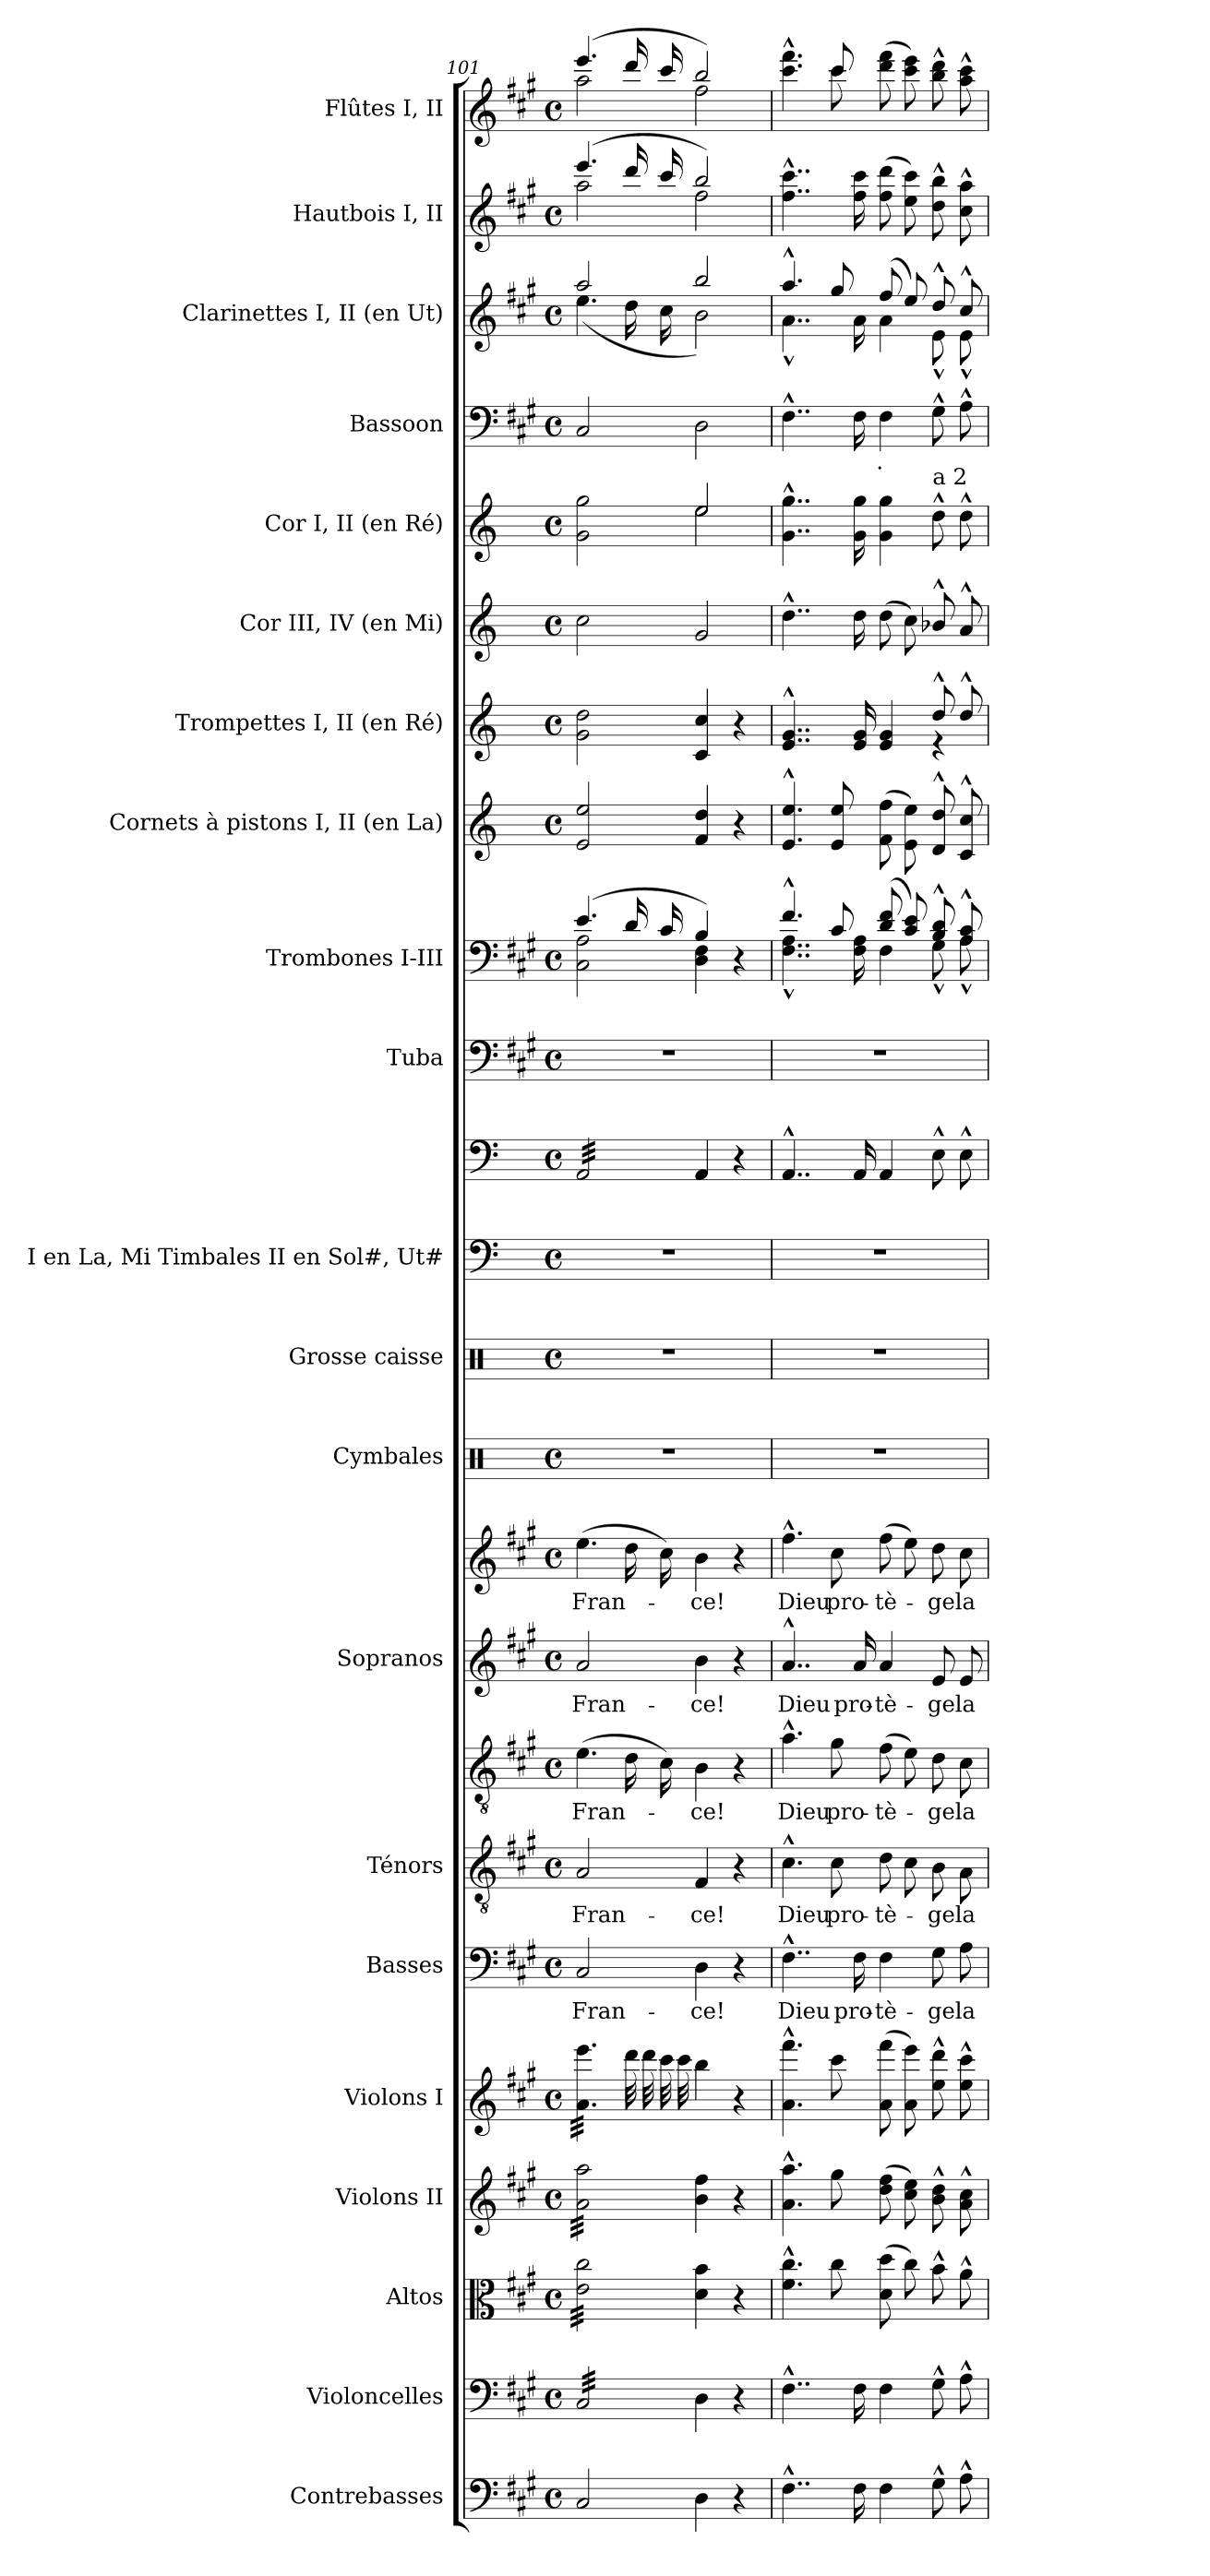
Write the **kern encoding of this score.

**kern	**kern	**kern	**kern	**kern	**kern	**text	**kern	**text	**kern	**text	**kern	**text	**kern	**text	**kern	**kern	**kern	**kern	**kern	**kern	**kern	**kern	**kern	**kern	**kern	**kern	**kern	**kern
*part21	*part20	*part19	*part18	*part17	*part16	*part16	*part15	*part15	*part15	*part15	*part14	*part14	*part14	*part14	*part13	*part12	*part11	*part11	*part10	*part9	*part8	*part7	*part6	*part5	*part4	*part3	*part2	*part1
*staff24	*staff23	*staff22	*staff21	*staff20	*staff19	*staff19	*staff18	*staff18	*staff17	*staff17	*staff16	*staff16	*staff15	*staff15	*staff14	*staff13	*staff12	*staff11	*staff10	*staff9	*staff8	*staff7	*staff6	*staff5	*staff4	*staff3	*staff2	*staff1
*I"Contrebasses	*I"Violoncelles	*I"Altos	*I"Violons II	*I"Violons I	*I"Basses	*	*I"Ténors	*	*	*	*I"Sopranos	*	*	*	*I"Cymbales	*I"Grosse caisse	*I"I en La, Mi  Timbales       II en Sol#, Ut#	*	*I"Tuba	*I"Trombones I-III	*I"Cornets à pistons I, II (en La)	*I"Trompettes I, II (en Ré)	*I"Cor III, IV (en Mi)	*I"Cor I, II (en Ré)	*I"Bassoon	*I"Clarinettes I, II (en Ut)	*I"Hautbois I, II	*I"Flûtes I, II
*I'Cb.	*I'Vlles	*I'Altos	*I'Vns II	*I'Vns I	*I'Basses	*	*I'Tén.	*	*	*	*I'Sopr.	*	*	*	*I'Cym.	*I'G. c.	*I'Timb.	*	*I'Tb.	*I'Trb.	*I'C.à p. (La)	*I'Tr. (Ré)	*I'Cor (Mi)	*I'Cor (Ré)	*	*I'Cl. (Ut)	*I'Hb.	*I'Fl.
*clefF4	*clefF4	*clefC3	*clefG2	*clefG2	*clefF4	*	*clefGv2	*	*clefGv2	*	*clefG2	*	*clefG2	*	*clefX	*clefX	*clefF4	*clefF4	*clefF4	*clefF4	*clefG2	*clefG2	*clefG2	*clefG2	*clefF4	*clefG2	*clefG2	*clefG2
*ITrd7c12	*	*	*	*	*	*	*ITrd7c12	*	*ITrd7c12	*	*	*	*	*	*	*	*	*	*	*	*ITrd2c3	*ITrd-1c-2	*ITrd5c8	*ITrd6c10	*	*	*	*
*k[f#c#g#]	*k[f#c#g#]	*k[f#c#g#]	*k[f#c#g#]	*k[f#c#g#]	*k[f#c#g#]	*	*k[f#c#g#]	*	*k[f#c#g#]	*	*k[f#c#g#]	*	*k[f#c#g#]	*	*k[]	*k[]	*k[]	*k[]	*k[f#c#g#]	*k[f#c#g#]	*k[f#c#g#]	*k[f#c#]	*k[f#c#g#d#]	*k[f#c#]	*k[f#c#g#]	*k[f#c#g#]	*k[f#c#g#]	*k[f#c#g#]
*A:	*A:	*A:	*A:	*A:	*A:	*	*A:	*	*A:	*	*A:	*	*A:	*	*C:	*C:	*C:	*C:	*A:	*A:	*A:	*D:	*E:	*D:	*A:	*A:	*A:	*A:
*M4/4	*M4/4	*M4/4	*M4/4	*M4/4	*M4/4	*	*M4/4	*	*M4/4	*	*M4/4	*	*M4/4	*	*M4/4	*M4/4	*M4/4	*M4/4	*M4/4	*M4/4	*M4/4	*M4/4	*M4/4	*M4/4	*M4/4	*M4/4	*M4/4	*M4/4
*met(c)	*met(c)	*met(c)	*met(c)	*met(c)	*met(c)	*	*met(c)	*	*met(c)	*	*met(c)	*	*met(c)	*	*met(c)	*met(c)	*met(c)	*met(c)	*met(c)	*met(c)	*met(c)	*met(c)	*met(c)	*met(c)	*met(c)	*met(c)	*met(c)	*met(c)
=101	=101	=101	=101	=101	=101	=101	=101	=101	=101	=101	=101	=101	=101	=101	=101	=101	=101	=101	=101	=101	=101	=101	=101	=101	=101	=101	=101	=101
!	!	!	!	!	!	!LO:LY:b:color=#000000	!	!	!	!	!	!	!	!	!	!	!	!	!	!	!	!	!	!	!	!	!	!
!	!	!	!	!	!	!	!	!LO:LY:b:color=#000000	!	!	!	!	!	!	!	!	!	!	!	!	!	!	!	!	!	!	!	!
!	!	!	!	!	!	!	!	!	!	!LO:LY:b:color=#000000	!	!	!	!	!	!	!	!	!	!	!	!	!	!	!	!	!	!
!	!	!	!	!	!	!	!	!	!	!	!	!LO:LY:b:color=#000000	!	!	!	!	!	!	!	!	!	!	!	!	!	!	!	!
!	!	!	!	!	!	!	!	!	!	!	!	!	!	!LO:LY:b:color=#000000	!	!	!	!	!	!	!	!	!	!	!	!	!	!
*	*	*	*	*	*	*	*	*	*	*	*	*	*	*	*	*	*	*	*	*^	*	*	*	*^	*	*^	*^	*^
*	*tremolo	*	*	*	*	*	*	*	*	*	*	*	*	*	*	*	*	*	*	*	*	*	*	*	*	*	*	*	*	*	*	*	*
*	*	*tremolo	*	*	*	*	*	*	*	*	*	*	*	*	*	*	*	*	*	*	*	*	*	*	*	*	*	*	*	*	*	*	*
*	*	*	*tremolo	*	*	*	*	*	*	*	*	*	*	*	*	*	*	*	*	*	*	*	*	*	*	*	*	*	*	*	*	*	*
*	*	*	*	*tremolo	*	*	*	*	*	*	*	*	*	*	*	*	*	*	*	*	*	*	*	*	*	*	*	*	*	*	*	*	*
*	*	*	*	*	*	*	*	*	*	*	*	*	*	*	*	*	*	*tremolo	*	*	*	*	*	*	*	*	*	*	*	*	*	*	*
2CC#i/	32C#i/LLL	32ei\ 32cc#iLLL	32ai\ 32aaiLLL	32ai\ 32eeeiLLL	2C#i/	Fran-	2AAi/	Fran-	(4.Ei\	Fran-	2ai/	Fran-	(4.eei\	Fran-	1r	1r	1r	32AAi/LLL	1r	(4.ei/	2C#i\ 2Ai	2c#i/ 2cc#i	2ai\ 2eei	2ei\	2Ai\ 2ai	2ryy	2C#i/	2aai/	(4.eei\	(4.eeei/	2aai\	(4.eeei/	2aai\
.	32C#i/	32ei\ 32cc#i	32ai\ 32aai	32ai\ 32eeei	.	.	.	.	.	.	.	.	.	.	.	.	.	32AAi/	.	.	.	.	.	.	.	.	.	.	.	.	.	.	.
.	32C#i/	32ei\ 32cc#i	32ai\ 32aai	32ai\ 32eeei	.	.	.	.	.	.	.	.	.	.	.	.	.	32AAi/	.	.	.	.	.	.	.	.	.	.	.	.	.	.	.
.	32C#i/	32ei\ 32cc#i	32ai\ 32aai	32ai\ 32eeei	.	.	.	.	.	.	.	.	.	.	.	.	.	32AAi/	.	.	.	.	.	.	.	.	.	.	.	.	.	.	.
.	32C#i/	32ei\ 32cc#i	32ai\ 32aai	32ai\ 32eeei	.	.	.	.	.	.	.	.	.	.	.	.	.	32AAi/	.	.	.	.	.	.	.	.	.	.	.	.	.	.	.
.	32C#i/	32ei\ 32cc#i	32ai\ 32aai	32ai\ 32eeei	.	.	.	.	.	.	.	.	.	.	.	.	.	32AAi/	.	.	.	.	.	.	.	.	.	.	.	.	.	.	.
.	32C#i/	32ei\ 32cc#i	32ai\ 32aai	32ai\ 32eeei	.	.	.	.	.	.	.	.	.	.	.	.	.	32AAi/	.	.	.	.	.	.	.	.	.	.	.	.	.	.	.
.	32C#i/	32ei\ 32cc#i	32ai\ 32aai	32ai\ 32eeei	.	.	.	.	.	.	.	.	.	.	.	.	.	32AAi/	.	.	.	.	.	.	.	.	.	.	.	.	.	.	.
.	32C#i/	32ei\ 32cc#i	32ai\ 32aai	32ai\ 32eeei	.	.	.	.	.	.	.	.	.	.	.	.	.	32AAi/	.	.	.	.	.	.	.	.	.	.	.	.	.	.	.
.	32C#i/	32ei\ 32cc#i	32ai\ 32aai	32ai\ 32eeei	.	.	.	.	.	.	.	.	.	.	.	.	.	32AAi/	.	.	.	.	.	.	.	.	.	.	.	.	.	.	.
.	32C#i/	32ei\ 32cc#i	32ai\ 32aai	32ai\ 32eeei	.	.	.	.	.	.	.	.	.	.	.	.	.	32AAi/	.	.	.	.	.	.	.	.	.	.	.	.	.	.	.
.	32C#i/	32ei\ 32cc#i	32ai\ 32aai	32ai\ 32eeeiJJJ	.	.	.	.	.	.	.	.	.	.	.	.	.	32AAi/	.	.	.	.	.	.	.	.	.	.	.	.	.	.	.
.	32C#i/	32ei\ 32cc#i	32ai\ 32aai	32dddi\	.	.	.	.	16Di\	.	.	.	16ddi\	.	.	.	.	32AAi/	.	16di/	.	.	.	.	.	.	.	.	16ddi\	16dddi/	.	16dddi/	.
.	32C#i/	32ei\ 32cc#i	32ai\ 32aai	32dddi\	.	.	.	.	.	.	.	.	.	.	.	.	.	32AAi/	.	.	.	.	.	.	.	.	.	.	.	.	.	.	.
.	32C#i/	32ei\ 32cc#i	32ai\ 32aai	32ccc#i\	.	.	.	.	16C#i\)	.	.	.	16cc#i\)	.	.	.	.	32AAi/	.	16c#i/	.	.	.	.	.	.	.	.	16cc#i\	16ccc#i/	.	16ccc#i/	.
.	32C#i/JJJ	32ei\ 32cc#iJJJ	32ai\ 32aaiJJJ	32ccc#i\	.	.	.	.	.	.	.	.	.	.	.	.	.	32AAi/JJJ	.	.	.	.	.	.	.	.	.	.	.	.	.	.	.
*	*	*	*	*	*	*	*	*	*	*	*	*	*	*	*	*	*	*Xtremolo	*	*	*	*	*	*	*	*	*	*	*	*	*	*	*
*	*	*	*	*Xtremolo	*	*	*	*	*	*	*	*	*	*	*	*	*	*	*	*	*	*	*	*	*	*	*	*	*	*	*	*	*
*	*	*	*Xtremolo	*	*	*	*	*	*	*	*	*	*	*	*	*	*	*	*	*	*	*	*	*	*	*	*	*	*	*	*	*	*
*	*	*Xtremolo	*	*	*	*	*	*	*	*	*	*	*	*	*	*	*	*	*	*	*	*	*	*	*	*	*	*	*	*	*	*	*
*	*Xtremolo	*	*	*	*	*	*	*	*	*	*	*	*	*	*	*	*	*	*	*	*	*	*	*	*	*	*	*	*	*	*	*	*
!	!	!	!	!	!	!LO:LY:b:color=#000000	!	!	!	!	!	!	!	!	!	!	!	!	!	!	!	!	!	!	!	!	!	!	!	!	!	!	!
!	!	!	!	!	!	!	!	!LO:LY:b:color=#000000	!	!	!	!	!	!	!	!	!	!	!	!	!	!	!	!	!	!	!	!	!	!	!	!	!
!	!	!	!	!	!	!	!	!	!	!LO:LY:b:color=#000000	!	!	!	!	!	!	!	!	!	!	!	!	!	!	!	!	!	!	!	!	!	!	!
!	!	!	!	!	!	!	!	!	!	!	!	!LO:LY:b:color=#000000	!	!	!	!	!	!	!	!	!	!	!	!	!	!	!	!	!	!	!	!	!
!	!	!	!	!	!	!	!	!	!	!	!	!	!	!LO:LY:b:color=#000000	!	!	!	!	!	!	!	!	!	!	!	!	!	!	!	!	!	!	!
4DDi\	4Di\	4di\ 4bi	4bi\ 4ff#i	4bbi\	4Di\	-ce!	4FF#i/	-ce!	4BBi\	-ce!	4bi\	-ce!	4bi\	-ce!	.	.	.	4AAi/	.	4Bi/)	4Di\ 4F#i	4di/ 4bi	4di/ 4ddi	2Bi/	2f#i/	2f#i\	2Di\	2bbi/	2bi\)	2bbi/)	2ff#i\	2bbi/)	2ff#i\
4r	4r	4r	4r	4r	4r	.	4r	.	4r	.	4r	.	4r	.	.	.	.	4r	.	4r	4ryy	4r	4r	.	.	.	.	.	.	.	.	.	.
*	*	*	*	*	*	*	*	*	*	*	*	*	*	*	*	*	*	*	*	*	*	*	*	*	*v	*v	*	*	*	*v	*v	*	*
=102	=102	=102	=102	=102	=102	=102	=102	=102	=102	=102	=102	=102	=102	=102	=102	=102	=102	=102	=102	=102	=102	=102	=102	=102	=102	=102	=102	=102	=102	=102	=102
!	!	!	!	!	!	!LO:LY:b:color=#000000	!	!	!	!	!	!	!	!	!	!	!	!	!	!	!	!	!	!	!	!	!	!	!	!	!
!	!	!	!	!	!	!	!	!LO:LY:b:color=#000000	!	!	!	!	!	!	!	!	!	!	!	!	!	!	!	!	!	!	!	!	!	!	!
!	!	!	!	!	!	!	!	!	!	!LO:LY:b:color=#000000	!	!	!	!	!	!	!	!	!	!	!	!	!	!	!	!	!	!	!	!	!
!	!	!	!	!	!	!	!	!	!	!	!	!LO:LY:b:color=#000000	!	!	!	!	!	!	!	!	!	!	!	!	!	!	!	!	!	!	!
!	!	!	!	!	!	!	!	!	!	!	!	!	!	!LO:LY:b:color=#000000	!	!	!	!	!	!	!	!	!	!	!	!	!	!	!	!	!
*	*	*	*	*	*	*	*	*	*	*	*	*	*	*	*	*	*	*	*	*	*	*	*^	*	*	*	*	*	*	*	*
4..FF#^^i\	4..F#^^i\	4.f#i\^^ 4.cc#i^^	4.ai\^^ 4.aai^^	4.ai\^^ 4.fff#i^^	4..F#^^i\	Dieu	4.C#^^i\	Dieu	4.A^^i\	Dieu	4..a^^i/	Dieu	4.ff#^^i\	Dieu	1r	1r	1r	4..AA^^i/	1r	4.f#^^i/	4..F#i\^^ 4..Ai^^	4.c#i/^^ 4.cc#i^^	4..f#i/^^ 4..ai^^	2.ryy	4..f#^^i\	4..Ai\^^ 4..ai^^	4..F#^^i\	4.aa^^i/	4..a^^i\	4..ff#i\^^ 4..ccc#i^^	4.ccc#i\^^ 4.fff#i^^	4.ryy
!	!	!	!	!	!	!	!	!LO:LY:b:color=#000000	!	!	!	!	!	!	!	!	!	!	!	!	!	!	!	!	!	!	!	!	!	!	!	!
!	!	!	!	!	!	!	!	!	!	!LO:LY:b:color=#000000	!	!	!	!	!	!	!	!	!	!	!	!	!	!	!	!	!	!	!	!	!	!
!	!	!	!	!	!	!	!	!	!	!	!	!	!	!LO:LY:b:color=#000000	!	!	!	!	!	!	!	!	!	!	!	!	!	!	!	!	!	!
.	.	8cc#i\	8gg#i\	8ccc#i\	.	.	8C#i\	pro-	8G#i\	pro-	.	.	8cc#i\	pro-	.	.	.	.	.	8c#i/	.	8c#i/ 8cc#i	.	.	.	.	.	8gg#i/	.	.	8ccc#i/	8ccc#i\
!	!	!	!	!	!	!LO:LY:b:color=#000000	!	!	!	!	!	!	!	!	!	!	!	!	!	!	!	!	!	!	!	!	!	!	!	!	!	!
!	!	!	!	!	!	!	!	!	!	!	!	!LO:LY:b:color=#000000	!	!	!	!	!	!	!	!	!	!	!	!	!	!	!	!	!	!	!	!
16FF#i\	16F#i\	.	.	.	16F#i\	pro-	.	.	.	.	16ai/	pro-	.	.	.	.	.	16AAi/	.	.	16F#i\ 16Ai	.	16f#i/ 16ai	.	16f#i\	16Ai\ 16ai	16F#i\	.	16ai\	16ff#i\ 16ccc#i	.	.
!	!	!	!	!	!	!LO:LY:b:color=#000000	!	!	!	!	!	!	!	!	!	!	!	!	!	!	!	!	!	!	!	!	!	!	!	!	!	!
!	!	!	!	!	!	!	!	!LO:LY:b:color=#000000	!	!	!	!	!	!	!	!	!	!	!	!	!	!	!	!	!	!	!	!	!	!	!	!
!	!	!	!	!	!	!	!	!	!	!LO:LY:b:color=#000000	!	!	!	!	!	!	!	!	!	!	!	!	!	!	!	!	!	!	!	!	!	!
!	!	!	!	!	!	!	!	!	!	!	!	!LO:LY:b:color=#000000	!	!	!	!	!	!	!	!	!	!	!	!	!	!	!	!	!	!	!	!
!	!	!	!	!	!	!	!	!	!	!	!	!	!	!	!	!	!	!	!	!	!	!	!	!	!	!	!LO:TX:b:cj:t=.	!	!	!	!	!
!	!	!	!	!	!	!	!	!	!	!	!	!	!	!LO:LY:b:color=#000000	!	!	!	!	!	!	!	!	!	!	!	!	!	!	!	!	!	!
4FF#i\	4F#i\	(8di\ 8ddi	(8ddi\ 8ff#i	(8ai\ 8fff#i	4F#i\	-tè-	8Di\	-tè-	(8F#i\	-tè-	4ai/	-tè-	(8ff#i\	-tè-	.	.	.	4AAi/	.	(8di/ 8f#i	4F#i\	(8di\ 8ddi	4f#i/ 4ai	.	(8f#i\	4Ai\ 4ai	4F#i\	(8ff#i/	4ai\	(8ff#i\ 8dddi	(8dddi\ 8fff#i	2ryy
.	.	8cc#i\)	8cc#i\ 8eei)	8ai\ 8eeei)	.	.	8C#i\	.	8Ei\)	.	.	.	8eei\)	.	.	.	.	.	.	8c#i/ 8ei)	.	8c#i\ 8cc#i)	.	.	8ei\)	.	.	8eei/)	.	8eei\ 8ccc#i)	8ccc#i\ 8eeei)	.
!	!	!	!	!	!	!LO:LY:b:color=#000000	!	!	!	!	!	!	!	!	!	!	!	!	!	!	!	!	!	!	!	!	!	!	!	!	!	!
!	!	!	!	!	!	!	!	!LO:LY:b:color=#000000	!	!	!	!	!	!	!	!	!	!	!	!	!	!	!	!	!	!	!	!	!	!	!	!
!	!	!	!	!	!	!	!	!	!	!LO:LY:b:color=#000000	!	!	!	!	!	!	!	!	!	!	!	!	!	!	!	!	!	!	!	!	!	!
!	!	!	!	!	!	!	!	!	!	!	!	!LO:LY:b:color=#000000	!	!	!	!	!	!	!	!	!	!	!	!	!	!	!	!	!	!	!	!
!	!	!	!	!	!	!	!	!	!	!	!	!	!	!	!	!	!	!	!	!	!	!	!	!	!	!LO:TX:a:t=a 2	!	!	!	!	!	!
!	!	!	!	!	!	!	!	!	!	!	!	!	!	!LO:LY:b:color=#000000	!	!	!	!	!	!	!	!	!	!	!	!	!	!	!	!	!	!
8GG#^^i\	8G#^^i\	8b^^i\	8bi\^^ 8ddi^^	8eei\^^ 8dddi^^	8G#i\	-ge	8BBi\	-ge	8Di\	-ge	8ei/	-ge	8ddi\	-ge	.	.	.	8E^^i\	.	8Bi/^^ 8di^^	8G#^^i\	8Bi/^^ 8bi^^	8ee^^i/	4r	8dn^^i/	8e^^i\	8G#^^i\	8dd^^i/	8e^^i\	8ddi\^^ 8bbi^^	8bbi\^^ 8dddi^^	.
!	!	!	!	!	!	!LO:LY:b:color=#000000	!	!	!	!	!	!	!	!	!	!	!	!	!	!	!	!	!	!	!	!	!	!	!	!	!	!
!	!	!	!	!	!	!	!	!LO:LY:b:color=#000000	!	!	!	!	!	!	!	!	!	!	!	!	!	!	!	!	!	!	!	!	!	!	!	!
!	!	!	!	!	!	!	!	!	!	!LO:LY:b:color=#000000	!	!	!	!	!	!	!	!	!	!	!	!	!	!	!	!	!	!	!	!	!	!
!	!	!	!	!	!	!	!	!	!	!	!	!LO:LY:b:color=#000000	!	!	!	!	!	!	!	!	!	!	!	!	!	!	!	!	!	!	!	!
!	!	!	!	!	!	!	!	!	!	!	!	!	!	!LO:LY:b:color=#000000	!	!	!	!	!	!	!	!	!	!	!	!	!	!	!	!	!	!
8AA^^i\	8A^^i\	8a^^i\	8ai\^^ 8cc#i^^	8eei\^^ 8ccc#i^^	8Ai\	la	8AAi\	la	8C#i\	la	8ei/	la	8cc#i\	la	.	.	.	8E^^i\	.	8Ai/^^ 8c#i^^	8A^^i\	8Ai/^^ 8ai^^	8ee^^i/	.	8c#^^i/	8e^^i\	8A^^i\	8cc#^^i/	8e^^i\	8cc#i\^^ 8aai^^	8aai\^^ 8ccc#i^^	.
*	*	*	*	*	*	*	*	*	*	*	*	*	*	*	*	*	*	*	*	*v	*v	*	*v	*v	*	*	*	*v	*v	*	*v	*v
=	=	=	=	=	=	=	=	=	=	=	=	=	=	=	=	=	=	=	=	=	=	=	=	=	=	=	=	=
*-	*-	*-	*-	*-	*-	*-	*-	*-	*-	*-	*-	*-	*-	*-	*-	*-	*-	*-	*-	*-	*-	*-	*-	*-	*-	*-	*-	*-
